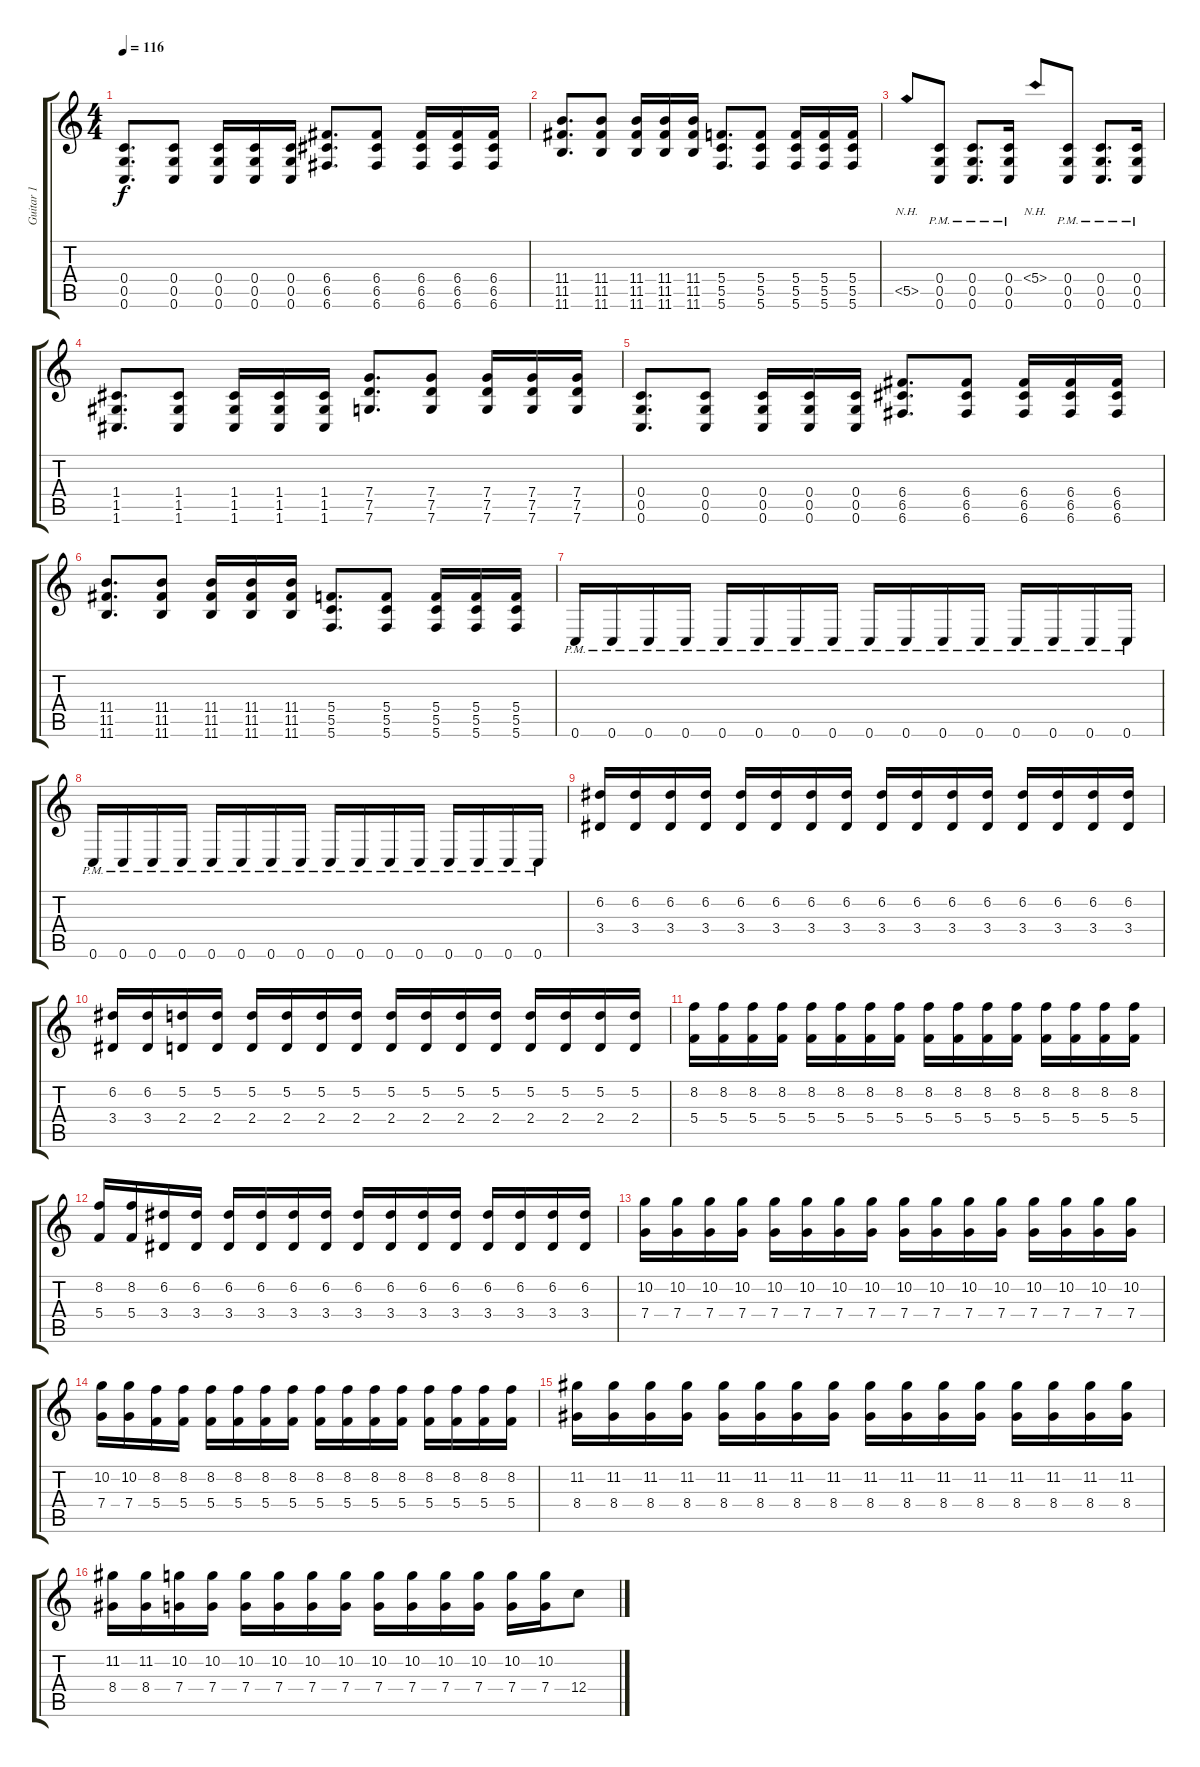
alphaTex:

\track ("Guitar 1" "Guitar 1") {instrument distortionguitar}
\staff {score tabs}
\tuning (D4 A3 F3 C3 G2 C2) {hide}
\ts (4 4)
\tempo 116
\clef g2
\ks c
(0.4 0.5 0.6).8{d dy f} (0.4 0.5 0.6).8 (0.4 0.5 0.6).16 (0.4 0.5 0.6).16 (0.4 0.5 0.6).16 (6.4 6.5 6.6).8{d} (6.4 6.5 6.6).8 (6.4 6.5 6.6).16 (6.4 6.5 6.6).16 (6.4 6.5 6.6).16 |
(11.4 11.5 11.6).8{d} (11.4 11.5 11.6).8 (11.4 11.5 11.6).16 (11.4 11.5 11.6).16 (11.4 11.5 11.6).16 (5.4 5.5 5.6).8{d} (5.4 5.5 5.6).8 (5.4 5.5 5.6).16 (5.4 5.5 5.6).16 (5.4 5.5 5.6).16 |
5.5{nh}.8 (0.4{pm} 0.5{pm} 0.6{pm}).8 (0.4{pm} 0.5{pm} 0.6{pm}).8{d} (0.4{pm} 0.5{pm} 0.6{pm}).16 5.4{nh}.8 (0.4{pm} 0.5{pm} 0.6{pm}).8 (0.4{pm} 0.5{pm} 0.6{pm}).8{d} (0.4{pm} 0.5{pm} 0.6{pm}).16 |
(1.4 1.5 1.6).8{d} (1.4 1.5 1.6).8 (1.4 1.5 1.6).16 (1.4 1.5 1.6).16 (1.4 1.5 1.6).16 (7.4 7.5 7.6).8{d} (7.4 7.5 7.6).8 (7.4 7.5 7.6).16 (7.4 7.5 7.6).16 (7.4 7.5 7.6).16 |
(0.4 0.5 0.6).8{d} (0.4 0.5 0.6).8 (0.4 0.5 0.6).16 (0.4 0.5 0.6).16 (0.4 0.5 0.6).16 (6.4 6.5 6.6).8{d} (6.4 6.5 6.6).8 (6.4 6.5 6.6).16 (6.4 6.5 6.6).16 (6.4 6.5 6.6).16 |
(11.4 11.5 11.6).8{d} (11.4 11.5 11.6).8 (11.4 11.5 11.6).16 (11.4 11.5 11.6).16 (11.4 11.5 11.6).16 (5.4 5.5 5.6).8{d} (5.4 5.5 5.6).8 (5.4 5.5 5.6).16 (5.4 5.5 5.6).16 (5.4 5.5 5.6).16 |
0.6{pm}.16 0.6{pm}.16 0.6{pm}.16 0.6{pm}.16 0.6{pm}.16 0.6{pm}.16 0.6{pm}.16 0.6{pm}.16 0.6{pm}.16 0.6{pm}.16 0.6{pm}.16 0.6{pm}.16 0.6{pm}.16 0.6{pm}.16 0.6{pm}.16 0.6{pm}.16 |
0.6{pm}.16 0.6{pm}.16 0.6{pm}.16 0.6{pm}.16 0.6{pm}.16 0.6{pm}.16 0.6{pm}.16 0.6{pm}.16 0.6{pm}.16 0.6{pm}.16 0.6{pm}.16 0.6{pm}.16 0.6{pm}.16 0.6{pm}.16 0.6{pm}.16 0.6{pm}.16 |
(6.2 3.4).16 (6.2 3.4).16 (6.2 3.4).16 (6.2 3.4).16 (6.2 3.4).16 (6.2 3.4).16 (6.2 3.4).16 (6.2 3.4).16 (6.2 3.4).16 (6.2 3.4).16 (6.2 3.4).16 (6.2 3.4).16 (6.2 3.4).16 (6.2 3.4).16 (6.2 3.4).16 (6.2 3.4).16 |
(6.2 3.4).16 (6.2 3.4).16 (5.2 2.4).16 (5.2 2.4).16 (5.2 2.4).16 (5.2 2.4).16 (5.2 2.4).16 (5.2 2.4).16 (5.2 2.4).16 (5.2 2.4).16 (5.2 2.4).16 (5.2 2.4).16 (5.2 2.4).16 (5.2 2.4).16 (5.2 2.4).16 (5.2 2.4).16 |
(8.2 5.4).16 (8.2 5.4).16 (8.2 5.4).16 (8.2 5.4).16 (8.2 5.4).16 (8.2 5.4).16 (8.2 5.4).16 (8.2 5.4).16 (8.2 5.4).16 (8.2 5.4).16 (8.2 5.4).16 (8.2 5.4).16 (8.2 5.4).16 (8.2 5.4).16 (8.2 5.4).16 (8.2 5.4).16 |
(8.2 5.4).16 (8.2 5.4).16 (6.2 3.4).16 (6.2 3.4).16 (6.2 3.4).16 (6.2 3.4).16 (6.2 3.4).16 (6.2 3.4).16 (6.2 3.4).16 (6.2 3.4).16 (6.2 3.4).16 (6.2 3.4).16 (6.2 3.4).16 (6.2 3.4).16 (6.2 3.4).16 (6.2 3.4).16 |
(10.2 7.4).16 (10.2 7.4).16 (10.2 7.4).16 (10.2 7.4).16 (10.2 7.4).16 (10.2 7.4).16 (10.2 7.4).16 (10.2 7.4).16 (10.2 7.4).16 (10.2 7.4).16 (10.2 7.4).16 (10.2 7.4).16 (10.2 7.4).16 (10.2 7.4).16 (10.2 7.4).16 (10.2 7.4).16 |
(10.2 7.4).16 (10.2 7.4).16 (8.2 5.4).16 (8.2 5.4).16 (8.2 5.4).16 (8.2 5.4).16 (8.2 5.4).16 (8.2 5.4).16 (8.2 5.4).16 (8.2 5.4).16 (8.2 5.4).16 (8.2 5.4).16 (8.2 5.4).16 (8.2 5.4).16 (8.2 5.4).16 (8.2 5.4).16 |
(11.2 8.4).16 (11.2 8.4).16 (11.2 8.4).16 (11.2 8.4).16 (11.2 8.4).16 (11.2 8.4).16 (11.2 8.4).16 (11.2 8.4).16 (11.2 8.4).16 (11.2 8.4).16 (11.2 8.4).16 (11.2 8.4).16 (11.2 8.4).16 (11.2 8.4).16 (11.2 8.4).16 (11.2 8.4).16 |
(11.2 8.4).16 (11.2 8.4).16 (10.2 7.4).16 (10.2 7.4).16 (10.2 7.4).16 (10.2 7.4).16 (10.2 7.4).16 (10.2 7.4).16 (10.2 7.4).16 (10.2 7.4).16 (10.2 7.4).16 (10.2 7.4).16 (10.2 7.4).16 (10.2 7.4).16 12.4.8
